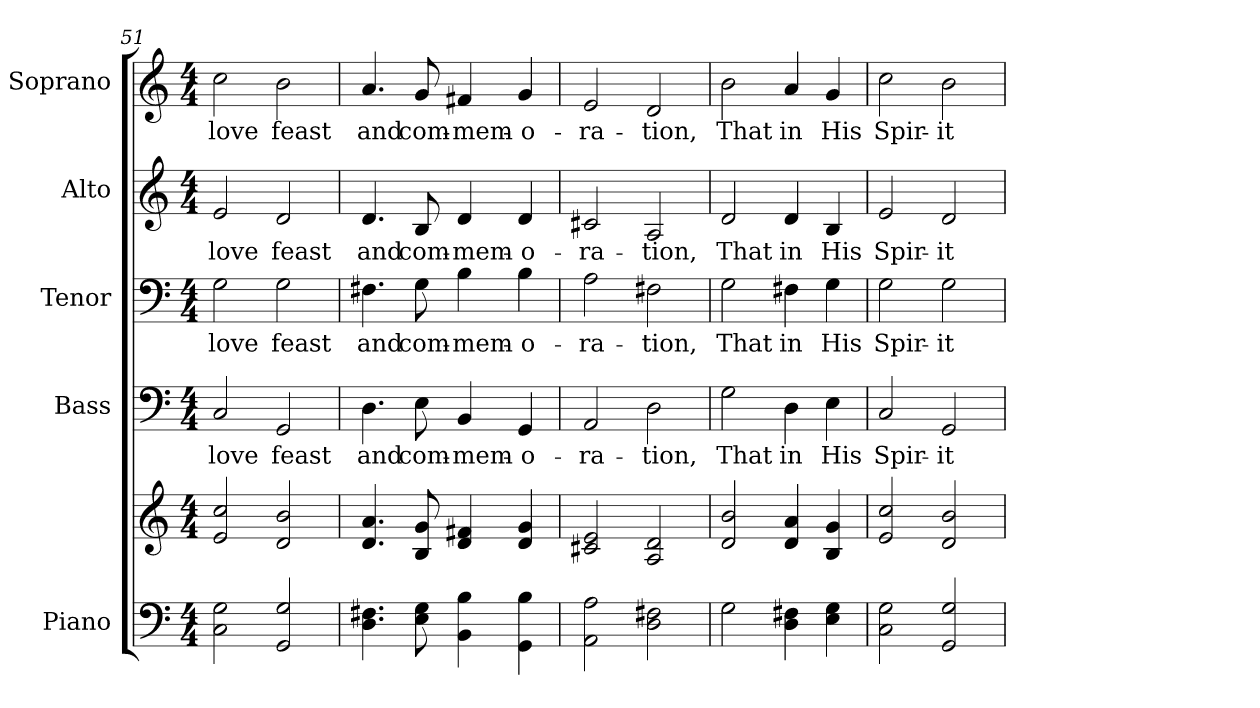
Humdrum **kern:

**kern	**kern	**kern	**text	**kern	**text	**kern	**text	**kern	**text
*part5	*part5	*part4	*part4	*part3	*part3	*part2	*part2	*part1	*part1
*staff6	*staff5	*staff4	*staff4	*staff3	*staff3	*staff2	*staff2	*staff1	*staff1
*I"Piano	*	*I"Bass	*	*I"Tenor	*	*I"Alto	*	*I"Soprano	*
*I'Pno.	*	*I'B.	*	*I'T.	*	*I'A.	*	*I'S.	*
*clefF4	*clefG2	*clefF4	*	*clefF4	*	*clefG2	*	*clefG2	*
*k[]	*k[]	*k[]	*	*k[]	*	*k[]	*	*k[]	*
*C:	*C:	*C:	*	*C:	*	*C:	*	*C:	*
*M4/4	*M4/4	*M4/4	*	*M4/4	*	*M4/4	*	*M4/4	*
=51	=51	=51	=51	=51	=51	=51	=51	=51	=51
!	!	!	!LO:LY:b:color=#000000	!	!	!	!	!	!
!	!	!	!	!	!LO:LY:b:color=#000000	!	!	!	!
!	!	!	!	!	!	!	!LO:LY:b:color=#000000	!	!
!	!	!	!	!	!	!	!	!	!LO:LY:b:color=#000000
2Ci\ 2Gi	2ei/ 2cci	2Ci/	love	2Gi\	love	2ei/	love	2cci\	love
!	!	!	!LO:LY:b:color=#000000	!	!	!	!	!	!
!	!	!	!	!	!LO:LY:b:color=#000000	!	!	!	!
!	!	!	!	!	!	!	!LO:LY:b:color=#000000	!	!
!	!	!	!	!	!	!	!	!	!LO:LY:b:color=#000000
2GGi/ 2Gi	2di/ 2bi	2GGi/	feast	2Gi\	feast	2di/	feast	2bi\	feast
!!LO:PB:g=z
=52	=52	=52	=52	=52	=52	=52	=52	=52	=52
!	!	!	!LO:LY:b:color=#000000	!	!	!	!	!	!
!	!	!	!	!	!LO:LY:b:color=#000000	!	!	!	!
!	!	!	!	!	!	!	!LO:LY:b:color=#000000	!	!
!	!	!	!	!	!	!	!	!	!LO:LY:b:color=#000000
4.Di\ 4.F#Xi	4.di/ 4.ai	4.Di\	and	4.F#Xi\	and	4.di/	and	4.ai/	and
!	!	!	!LO:LY:b:color=#000000	!	!	!	!	!	!
!	!	!	!	!	!LO:LY:b:color=#000000	!	!	!	!
!	!	!	!	!	!	!	!LO:LY:b:color=#000000	!	!
!	!	!	!	!	!	!	!	!	!LO:LY:b:color=#000000
8Ei\ 8Gi	8Bi/ 8gi	8Ei\	com-	8Gi\	com-	8Bi/	com-	8gi/	com-
!	!	!	!LO:LY:b:color=#000000	!	!	!	!	!	!
!	!	!	!	!	!LO:LY:b:color=#000000	!	!	!	!
!	!	!	!	!	!	!	!LO:LY:b:color=#000000	!	!
!	!	!	!	!	!	!	!	!	!LO:LY:b:color=#000000
4BBi\ 4Bi	4di/ 4f#Xi	4BBi/	-mem-	4Bi\	-mem-	4di/	-mem-	4f#Xi/	-mem-
!	!	!	!LO:LY:b:color=#000000	!	!	!	!	!	!
!	!	!	!	!	!LO:LY:b:color=#000000	!	!	!	!
!	!	!	!	!	!	!	!LO:LY:b:color=#000000	!	!
!	!	!	!	!	!	!	!	!	!LO:LY:b:color=#000000
4GGi\ 4Bi	4di/ 4gi	4GGi/	-o-	4Bi\	-o-	4di/	-o-	4gi/	-o-
=53	=53	=53	=53	=53	=53	=53	=53	=53	=53
!	!	!	!LO:LY:b:color=#000000	!	!	!	!	!	!
!	!	!	!	!	!LO:LY:b:color=#000000	!	!	!	!
!	!	!	!	!	!	!	!LO:LY:b:color=#000000	!	!
!	!	!	!	!	!	!	!	!	!LO:LY:b:color=#000000
2AAi\ 2Ai	2c#Xi/ 2ei	2AAi/	-ra-	2Ai\	-ra-	2c#Xi/	-ra-	2ei/	-ra-
!	!	!	!LO:LY:b:color=#000000	!	!	!	!	!	!
!	!	!	!	!	!LO:LY:b:color=#000000	!	!	!	!
!	!	!	!	!	!	!	!LO:LY:b:color=#000000	!	!
!	!	!	!	!	!	!	!	!	!LO:LY:b:color=#000000
2Di\ 2F#Xi	2Ai/ 2di	2Di\	-tion,	2F#Xi\	-tion,	2Ai/	-tion,	2di/	-tion,
=54	=54	=54	=54	=54	=54	=54	=54	=54	=54
!	!	!	!LO:LY:b:color=#000000	!	!	!	!	!	!
!	!	!	!	!	!LO:LY:b:color=#000000	!	!	!	!
!	!	!	!	!	!	!	!LO:LY:b:color=#000000	!	!
!	!	!	!	!	!	!	!	!	!LO:LY:b:color=#000000
2Gi\	2di/ 2bi	2Gi\	That	2Gi\	That	2di/	That	2bi\	That
!	!	!	!LO:LY:b:color=#000000	!	!	!	!	!	!
!	!	!	!	!	!LO:LY:b:color=#000000	!	!	!	!
!	!	!	!	!	!	!	!LO:LY:b:color=#000000	!	!
!	!	!	!	!	!	!	!	!	!LO:LY:b:color=#000000
4Di\ 4F#Xi	4di/ 4ai	4Di\	in	4F#Xi\	in	4di/	in	4ai/	in
!	!	!	!LO:LY:b:color=#000000	!	!	!	!	!	!
!	!	!	!	!	!LO:LY:b:color=#000000	!	!	!	!
!	!	!	!	!	!	!	!LO:LY:b:color=#000000	!	!
!	!	!	!	!	!	!	!	!	!LO:LY:b:color=#000000
4Ei\ 4Gi	4Bi/ 4gi	4Ei\	His	4Gi\	His	4Bi/	His	4gi/	His
!!LO:PB:g=z
=55	=55	=55	=55	=55	=55	=55	=55	=55	=55
!	!	!	!LO:LY:b:color=#000000	!	!	!	!	!	!
!	!	!	!	!	!LO:LY:b:color=#000000	!	!	!	!
!	!	!	!	!	!	!	!LO:LY:b:color=#000000	!	!
!	!	!	!	!	!	!	!	!	!LO:LY:b:color=#000000
2Ci\ 2Gi	2ei/ 2cci	2Ci/	Spir-	2Gi\	Spir-	2ei/	Spir-	2cci\	Spir-
!	!	!	!LO:LY:b:color=#000000	!	!	!	!	!	!
!	!	!	!	!	!LO:LY:b:color=#000000	!	!	!	!
!	!	!	!	!	!	!	!LO:LY:b:color=#000000	!	!
!	!	!	!	!	!	!	!	!	!LO:LY:b:color=#000000
2GGi/ 2Gi	2di/ 2bi	2GGi/	-it	2Gi\	-it	2di/	-it	2bi\	-it
=	=	=	=	=	=	=	=	=	=
*-	*-	*-	*-	*-	*-	*-	*-	*-	*-
